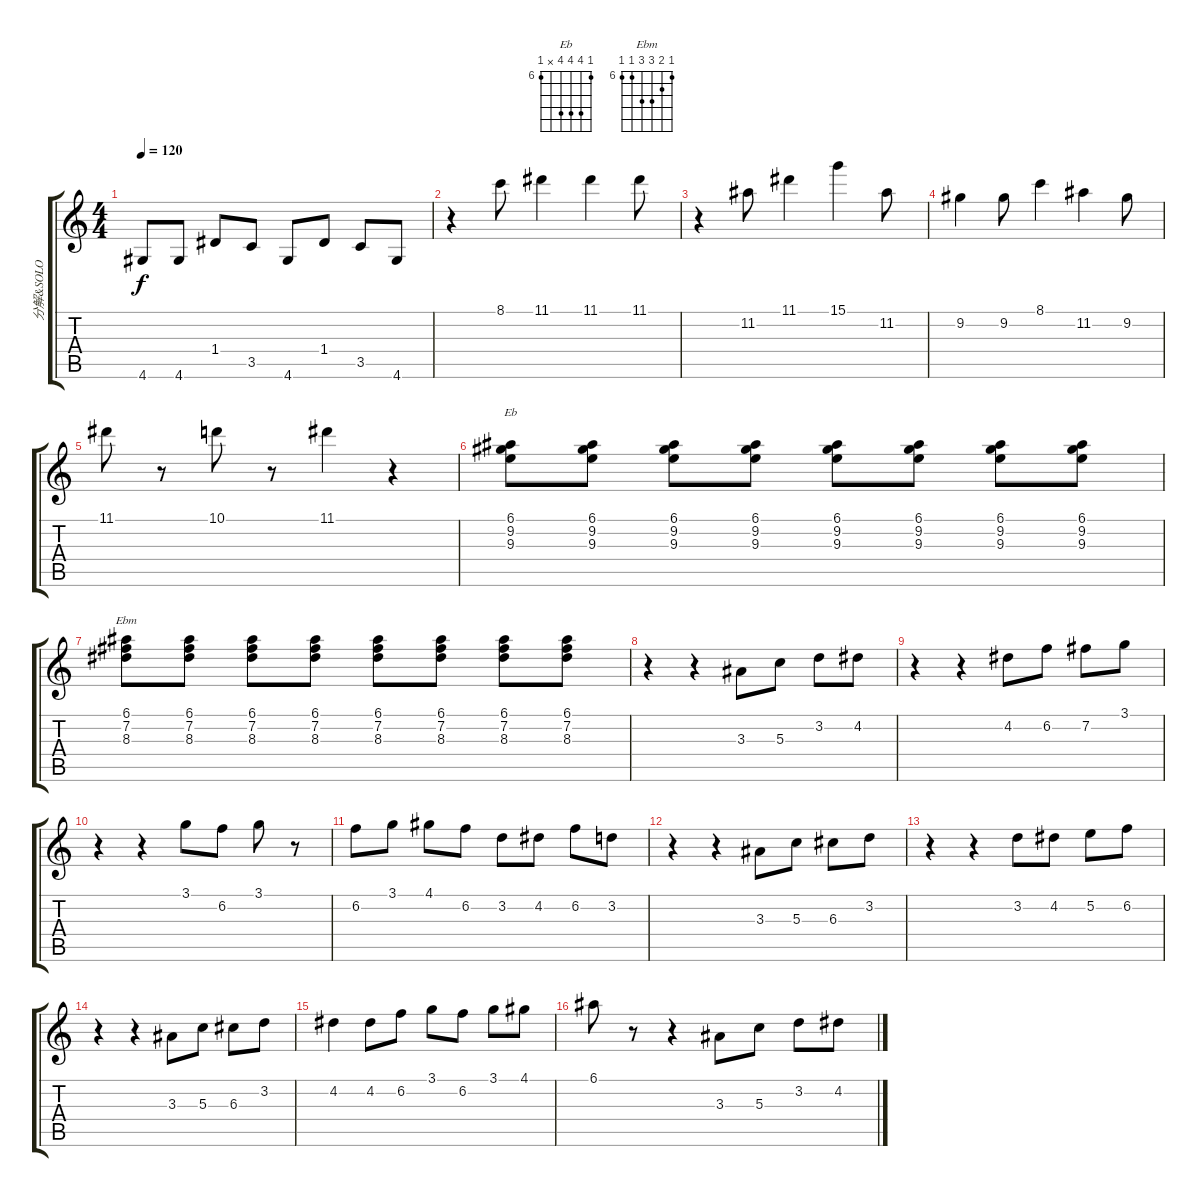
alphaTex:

\track ("分解&SOLO" "分解&SOLO") {instrument electricguitarclean}
\staff {score tabs}
\tuning (E4 B3 G3 D3 A2 E2) {hide}
\chord ("Eb" 6 9 9 9 x 6) {firstfret 6}
\chord ("Ebm" 6 7 8 8 6 6) {firstfret 6}
\ts (4 4)
\tempo 120
\clef g2
\ks c
4.6.8{dy f} 4.6.8 1.4.8 3.5.8 4.6.8 1.4.8 3.5.8 4.6.8 |
r.4 8.1.8 11.1.4 11.1.4 11.1.8 |
r.4 11.2.8 11.1.4 15.1.4 11.2.8 |
9.2.4 9.2.8 8.1.4 11.2.4 9.2.8 |
11.1.8 r.8 10.1.8 r.8 11.1.4 r.4 |
(6.1 9.2 9.3).8{ch "Eb"} (6.1 9.2 9.3).8 (6.1 9.2 9.3).8 (6.1 9.2 9.3).8 (6.1 9.2 9.3).8 (6.1 9.2 9.3).8 (6.1 9.2 9.3).8 (6.1 9.2 9.3).8 |
(6.1 7.2 8.3).8{ch "Ebm"} (6.1 7.2 8.3).8 (6.1 7.2 8.3).8 (6.1 7.2 8.3).8 (6.1 7.2 8.3).8 (6.1 7.2 8.3).8 (6.1 7.2 8.3).8 (6.1 7.2 8.3).8 |
r.4 r.4 3.3.8 5.3.8 3.2.8 4.2.8 |
r.4 r.4 4.2.8 6.2.8 7.2.8 3.1.8 |
r.4 r.4 3.1.8 6.2.8 3.1.8 r.8 |
6.2.8 3.1.8 4.1.8 6.2.8 3.2.8 4.2.8 6.2.8 3.2.8 |
r.4 r.4 3.3.8 5.3.8 6.3.8 3.2.8 |
r.4 r.4 3.2.8 4.2.8 5.2.8 6.2.8 |
r.4 r.4 3.3.8 5.3.8 6.3.8 3.2.8 |
4.2.4 4.2.8 6.2.8 3.1.8 6.2.8 3.1.8 4.1.8 |
6.1.8 r.8 r.4 3.3.8 5.3.8 3.2.8 4.2.8
